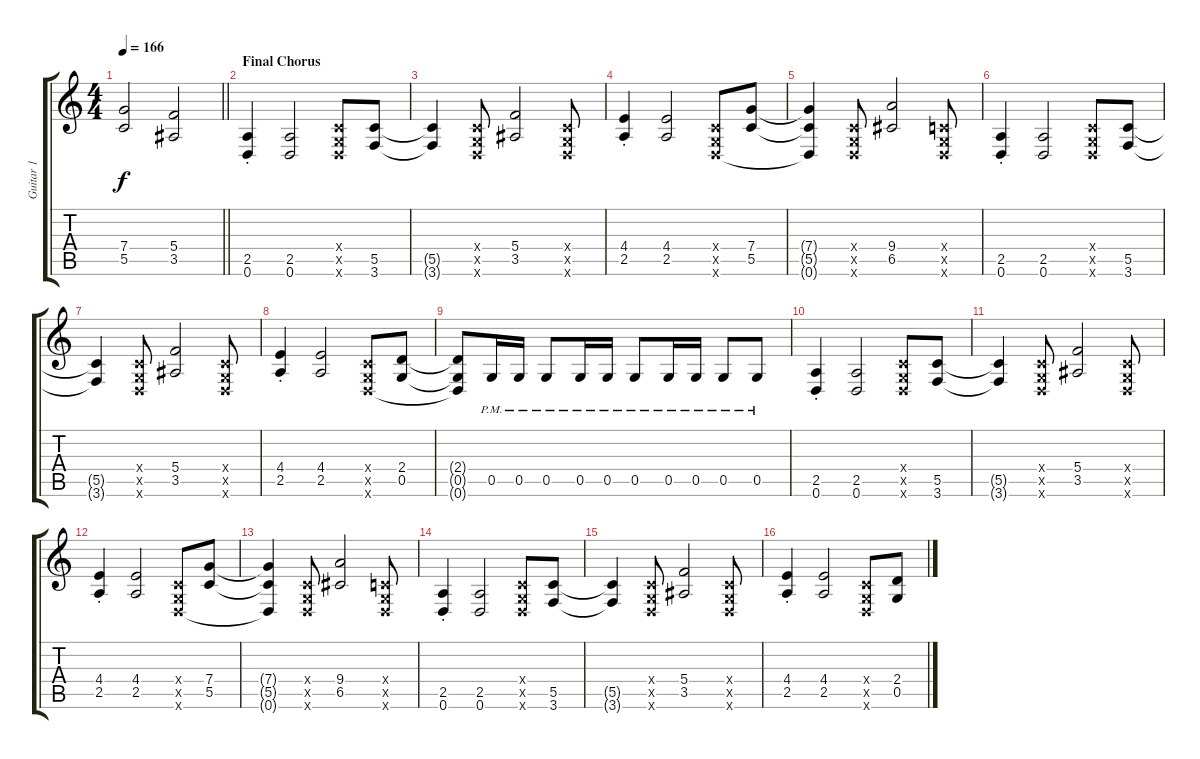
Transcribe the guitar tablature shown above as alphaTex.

\track ("Guitar 1" "Guitar 1") {instrument distortionguitar}
\staff {score tabs}
\tuning (D4 A3 F3 C3 G2 D2) {hide}
\ts (4 4)
\tempo 166
\clef g2
\barLineRight lightlight
\ks c
(7.4{t} 5.5{t}).2{dy f} (5.4 3.5).2 |
\section ("" "Final Chorus")
(2.5{st} 0.6{st}).4 (2.5 0.6).2 (0.4{x} 0.5{x} 0.6{x}).8 (5.5 3.6).8 |
(5.5{t} 3.6{t}).4 (0.4{x} 0.5{x} 0.6{x}).8 (5.4 3.5).2 (0.4{x} 0.5{x} 0.6{x}).8 |
(4.4{st} 2.5{st}).4 (4.4 2.5).2 (0.4{x} 0.5{x} 0.6{x}).8 (7.4 5.5).8 |
(7.4{t} 5.5{t} 0.6{t}).4 (0.4{x} 0.5{x} 0.6{x}).8 (9.4 6.5).2 (0.4{x} 0.5{x} 0.6{x}).8 |
(2.5{st} 0.6{st}).4 (2.5 0.6).2 (0.4{x} 0.5{x} 0.6{x}).8 (5.5 3.6).8 |
(5.5{t} 3.6{t}).4 (0.4{x} 0.5{x} 0.6{x}).8 (5.4 3.5).2 (0.4{x} 0.5{x} 0.6{x}).8 |
(4.4{st} 2.5{st}).4 (4.4 2.5).2 (0.4{x} 0.5{x} 0.6{x}).8 (2.4 0.5).8 |
(2.4{t} 0.5{t} 0.6{t}).8 0.5{pm}.16 0.5{pm}.16 0.5{pm}.8 0.5{pm}.16 0.5{pm}.16 0.5{pm}.8 0.5{pm}.16 0.5{pm}.16 0.5{pm}.8 0.5{pm}.8 |
(2.5{st} 0.6{st}).4 (2.5 0.6).2 (0.4{x} 0.5{x} 0.6{x}).8 (5.5 3.6).8 |
(5.5{t} 3.6{t}).4 (0.4{x} 0.5{x} 0.6{x}).8 (5.4 3.5).2 (0.4{x} 0.5{x} 0.6{x}).8 |
(4.4{st} 2.5{st}).4 (4.4 2.5).2 (0.4{x} 0.5{x} 0.6{x}).8 (7.4 5.5).8 |
(7.4{t} 5.5{t} 0.6{t}).4 (0.4{x} 0.5{x} 0.6{x}).8 (9.4 6.5).2 (0.4{x} 0.5{x} 0.6{x}).8 |
(2.5{st} 0.6{st}).4 (2.5 0.6).2 (0.4{x} 0.5{x} 0.6{x}).8 (5.5 3.6).8 |
(5.5{t} 3.6{t}).4 (0.4{x} 0.5{x} 0.6{x}).8 (5.4 3.5).2 (0.4{x} 0.5{x} 0.6{x}).8 |
(4.4{st} 2.5{st}).4 (4.4 2.5).2 (0.4{x} 0.5{x} 0.6{x}).8 (2.4 0.5).8
